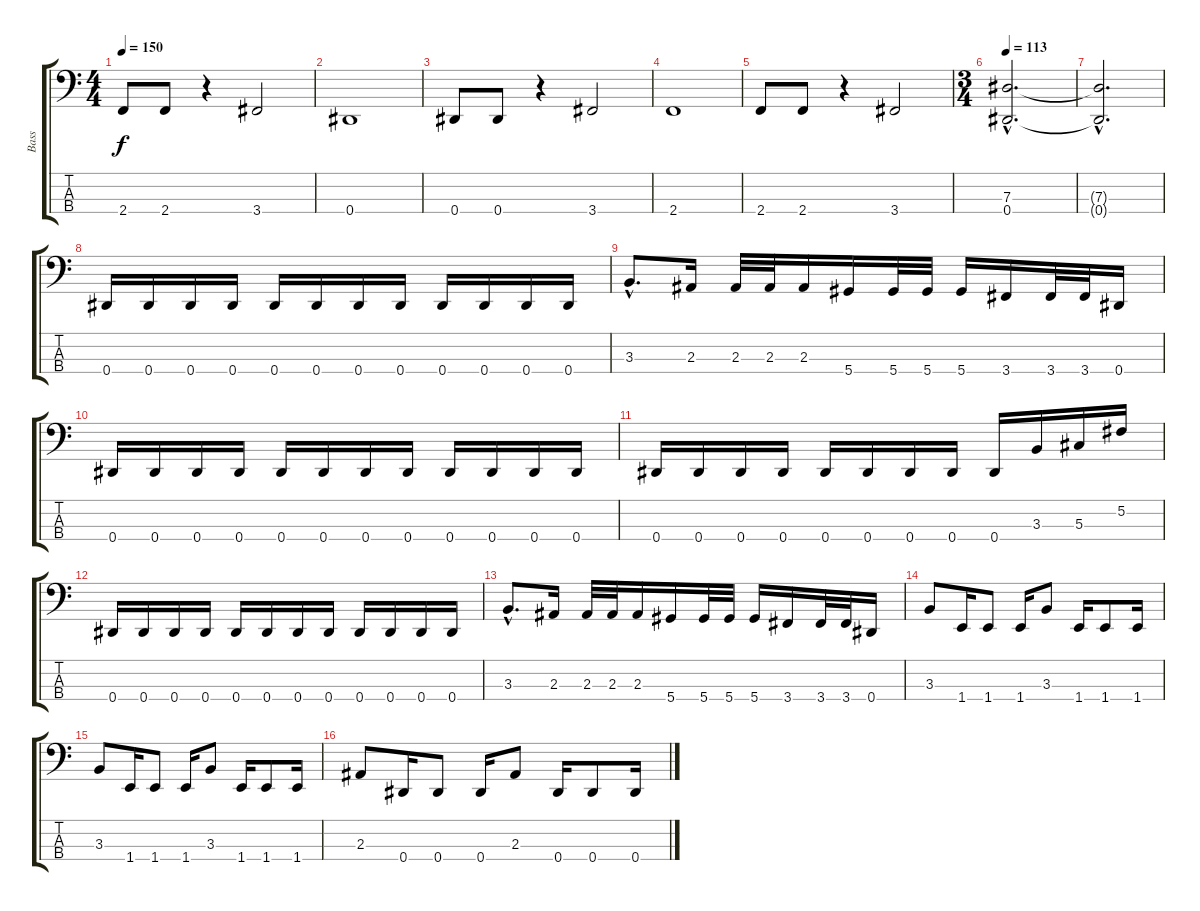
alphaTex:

\track ("Bass" "Bass") {instrument electricbasspick}
\staff {score tabs}
\tuning (Gb2 Db2 Ab1 Eb1) {hide}
\ts (4 4)
\tempo 150
\clef f4
\ks c
2.4.8{dy f} 2.4.8 r.4 3.4.2 |
0.4.1 |
0.4.8 0.4.8 r.4 3.4.2 |
2.4.1 |
2.4.8 2.4.8 r.4 3.4.2 |
\ts (3 4)
\tempo 113
(7.3{hac} 0.4{hac}).2{d} |
(7.3{hac t} 0.4{hac t}).2{d} |
0.4.16 0.4.16 0.4.16 0.4.16 0.4.16 0.4.16 0.4.16 0.4.16 0.4.16 0.4.16 0.4.16 0.4.16 |
3.3{hac}.8{d} 2.3.16 2.3.32 2.3.32 2.3.16 5.4.16 5.4.32 5.4.32 5.4.16 3.4.16 3.4.32 3.4.32 0.4.16 |
0.4.16 0.4.16 0.4.16 0.4.16 0.4.16 0.4.16 0.4.16 0.4.16 0.4.16 0.4.16 0.4.16 0.4.16 |
0.4.16 0.4.16 0.4.16 0.4.16 0.4.16 0.4.16 0.4.16 0.4.16 0.4.16 3.3.16 5.3.16 5.2.16 |
0.4.16 0.4.16 0.4.16 0.4.16 0.4.16 0.4.16 0.4.16 0.4.16 0.4.16 0.4.16 0.4.16 0.4.16 |
3.3{hac}.8{d} 2.3.16 2.3.32 2.3.32 2.3.16 5.4.16 5.4.32 5.4.32 5.4.16 3.4.16 3.4.32 3.4.32 0.4.16 |
3.3.8 1.4.16 1.4.8 1.4.16 3.3.8 1.4.16 1.4.8 1.4.16 |
3.3.8 1.4.16 1.4.8 1.4.16 3.3.8 1.4.16 1.4.8 1.4.16 |
2.3.8 0.4.16 0.4.8 0.4.16 2.3.8 0.4.16 0.4.8 0.4.16
